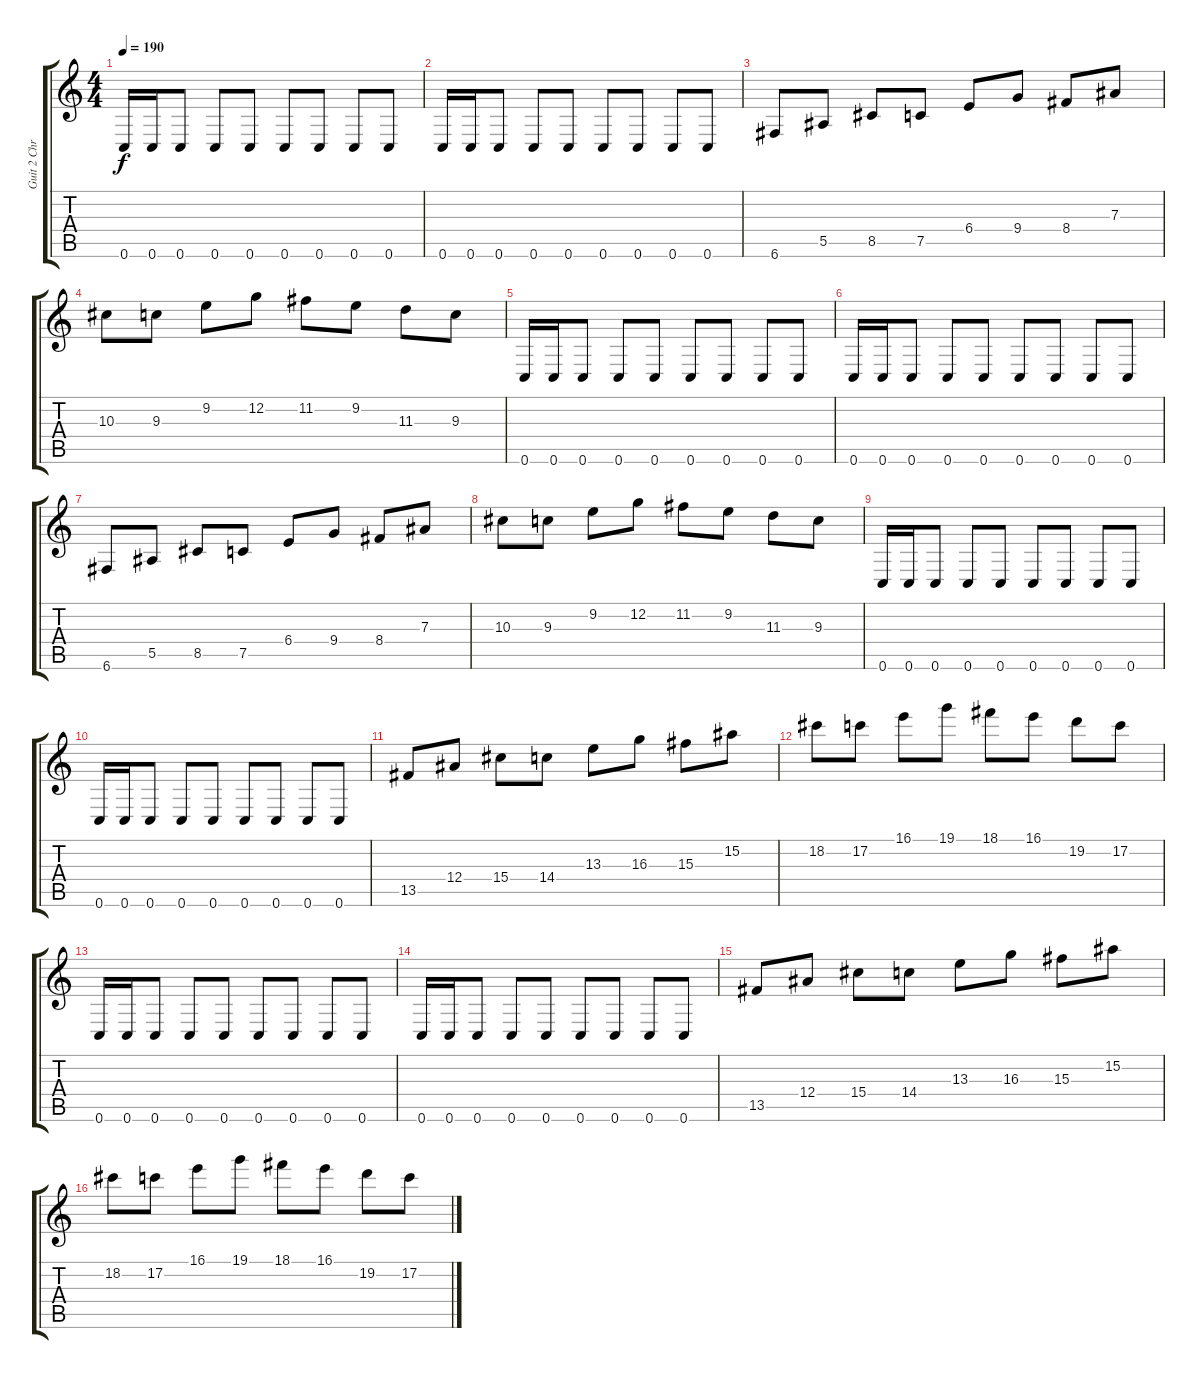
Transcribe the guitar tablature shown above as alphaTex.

\track ("Guit 2 Chris" "Guit 2 Chr") {instrument distortionguitar}
\staff {score tabs}
\tuning (C4 G3 Eb3 Bb2 F2 C2) {hide}
\ts (4 4)
\tempo 190
\clef g2
\ks c
0.6.16{dy f} 0.6.16 0.6.8 0.6.8 0.6.8 0.6.8 0.6.8 0.6.8 0.6.8 |
0.6.16 0.6.16 0.6.8 0.6.8 0.6.8 0.6.8 0.6.8 0.6.8 0.6.8 |
6.6.8 5.5.8 8.5.8 7.5.8 6.4.8 9.4.8 8.4.8 7.3.8 |
10.3.8 9.3.8 9.2.8 12.2.8 11.2.8 9.2.8 11.3.8 9.3.8 |
0.6.16 0.6.16 0.6.8 0.6.8 0.6.8 0.6.8 0.6.8 0.6.8 0.6.8 |
0.6.16 0.6.16 0.6.8 0.6.8 0.6.8 0.6.8 0.6.8 0.6.8 0.6.8 |
6.6.8 5.5.8 8.5.8 7.5.8 6.4.8 9.4.8 8.4.8 7.3.8 |
10.3.8 9.3.8 9.2.8 12.2.8 11.2.8 9.2.8 11.3.8 9.3.8 |
0.6.16 0.6.16 0.6.8 0.6.8 0.6.8 0.6.8 0.6.8 0.6.8 0.6.8 |
0.6.16 0.6.16 0.6.8 0.6.8 0.6.8 0.6.8 0.6.8 0.6.8 0.6.8 |
13.5.8 12.4.8 15.4.8 14.4.8 13.3.8 16.3.8 15.3.8 15.2.8 |
18.2.8 17.2.8 16.1.8 19.1.8 18.1.8 16.1.8 19.2.8 17.2.8 |
0.6.16 0.6.16 0.6.8 0.6.8 0.6.8 0.6.8 0.6.8 0.6.8 0.6.8 |
0.6.16 0.6.16 0.6.8 0.6.8 0.6.8 0.6.8 0.6.8 0.6.8 0.6.8 |
13.5.8 12.4.8 15.4.8 14.4.8 13.3.8 16.3.8 15.3.8 15.2.8 |
18.2.8 17.2.8 16.1.8 19.1.8 18.1.8 16.1.8 19.2.8 17.2.8
